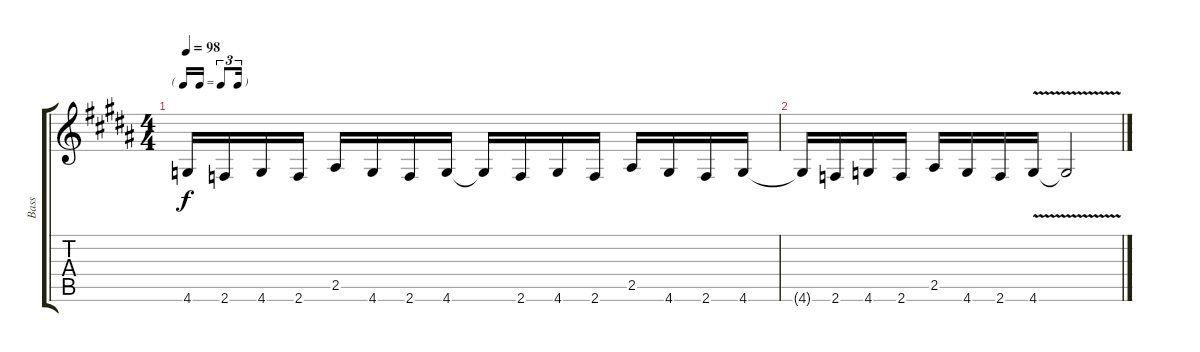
\track ("Bass" "Bass") {instrument electricbasspick}
\staff {score tabs}
\tuning (Eb4 Bb3 Gb3 Db3 Ab2 Eb2) {hide}
\ts (4 4)
\tf triplet16th
\tempo 98
\clef g2
\ks g#minor
4.6.16{dy f} 2.6.16 4.6.16 2.6.16 2.5.16 4.6.16 2.6.16 4.6.16 4.6{t}.16 2.6.16 4.6.16 2.6.16 2.5.16 4.6.16 2.6.16 4.6.16 |
4.6{t}.16 2.6.16 4.6.16 2.6.16 2.5.16 4.6.16 2.6.16 4.6{v}.16 4.6{t}.2
